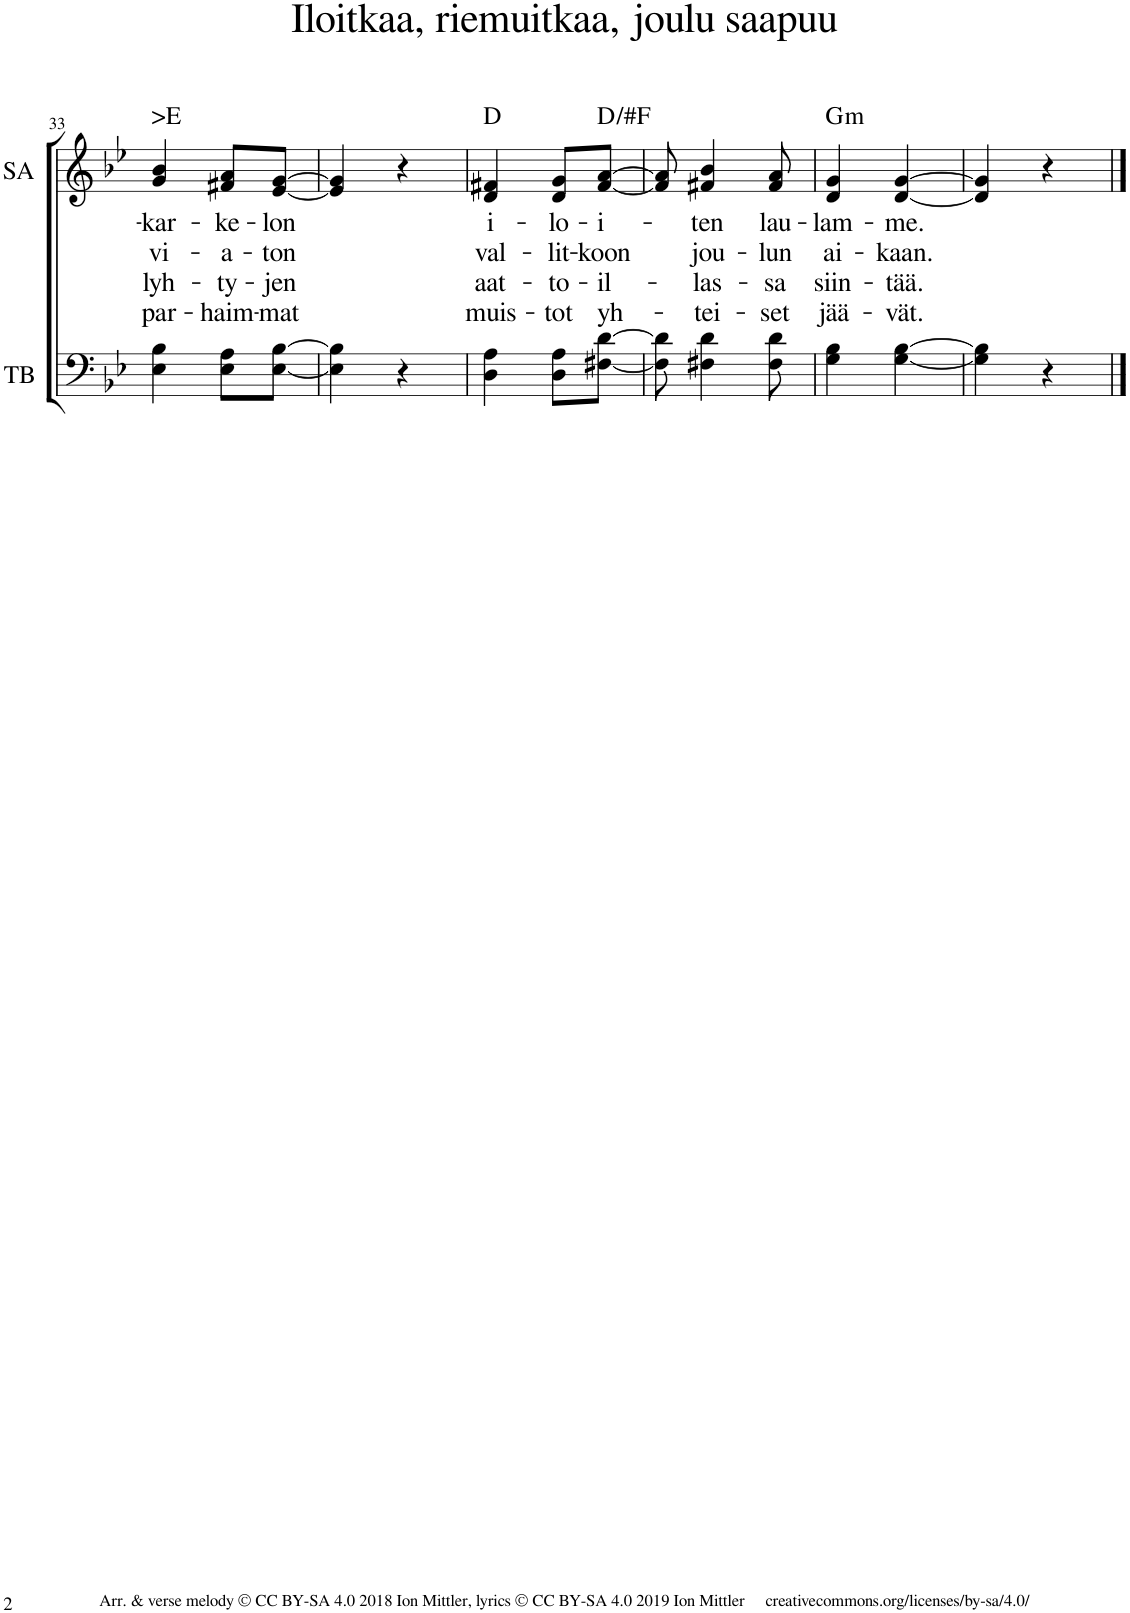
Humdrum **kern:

**kern	**kern	**text	**text	**text	**text	**harte
*part2	*part1	*part1	*part1	*part1	*part1	*part1
*staff2	*staff1	*staff1	*staff1	*staff1	*staff1	*
*I"Tenor &amp; Bass	*I"Soprano &amp; Alto	*	*	*	*	*
*I'TB	*I'SA	*	*	*	*	*
!!LO:PB:g=z
*clefF4	*clefG2	*	*	*	*	*
*k[b-e-]	*k[b-e-]	*	*	*	*	*
*M2/4	*M2/4	*	*	*	*	*
=33	=33	=33	=33	=33	=33	=33
!	!	!LO:LY:b	!LO:LY:b	!LO:LY:b	!LO:LY:b	!LO:H:kt=>E
4E-\ 4B-\	4g/ 4b-/	-kar-	vi-	lyh-	par-	N
!	!	!LO:LY:b	!LO:LY:b	!LO:LY:b	!LO:LY:b	!
8E-\ 8A\L	8f#X/ 8a/L	-ke-	-a-	-ty-	-haim-	.
!	!	!LO:LY:b	!LO:LY:b	!LO:LY:b	!LO:LY:b	!
[8E-\ [8B-\J	[8e-/ [8g/J	-lon	-ton	-jen	-mat	.
=34	=34	=34	=34	=34	=34	=34
4E-\] 4B-\]	4e-/] 4g/]	.	.	.	.	.
4r	4r	.	.	.	.	.
=35	=35	=35	=35	=35	=35	=35
!	!	!LO:LY:b	!LO:LY:b	!LO:LY:b	!LO:LY:b	!
4D\ 4A\	4d/ 4f#X/	i-	val-	aat-	muis-	D:maj
!	!	!LO:LY:b	!LO:LY:b	!LO:LY:b	!LO:LY:b	!
8D\ 8A\L	8d/ 8g/L	-lo-	-lit-	-to-	-tot	.
!	!	!LO:LY:b	!LO:LY:b	!LO:LY:b	!LO:LY:b	!
[8F#X\ [8d\J	[8f#/ [8a/J	-i-	-koon	-il-	yh-	D:maj
=36	=36	=36	=36	=36	=36	=36
8F#\] 8d\]	8f#/] 8a/]	.	.	.	.	.
!	!	!LO:LY:b	!LO:LY:b	!LO:LY:b	!LO:LY:b	!
4F#X\ 4d\	4f#X/ 4b-/	-ten	jou-	-las-	-tei-	.
!	!	!LO:LY:b	!LO:LY:b	!LO:LY:b	!LO:LY:b	!
8F#\ 8d\	8f#/ 8a/	lau-	-lun	-sa	-set	.
=37	=37	=37	=37	=37	=37	=37
!	!	!LO:LY:b	!LO:LY:b	!LO:LY:b	!LO:LY:b	!LO:H:kt=m
4G\ 4B-\	4d/ 4g/	-lam-	ai-	siin-	jää-	G:min
!	!	!LO:LY:b	!LO:LY:b	!LO:LY:b	!LO:LY:b	!
[4G\ [4B-\	[4d/ [4g/	-me.	-kaan.	-tää.	-vät.	.
=38	=38	=38	=38	=38	=38	=38
4G\] 4B-\]	4d/] 4g/]	.	.	.	.	.
4r	4r	.	.	.	.	.
==	==	==	==	==	==	==
*-	*-	*-	*-	*-	*-	*-
